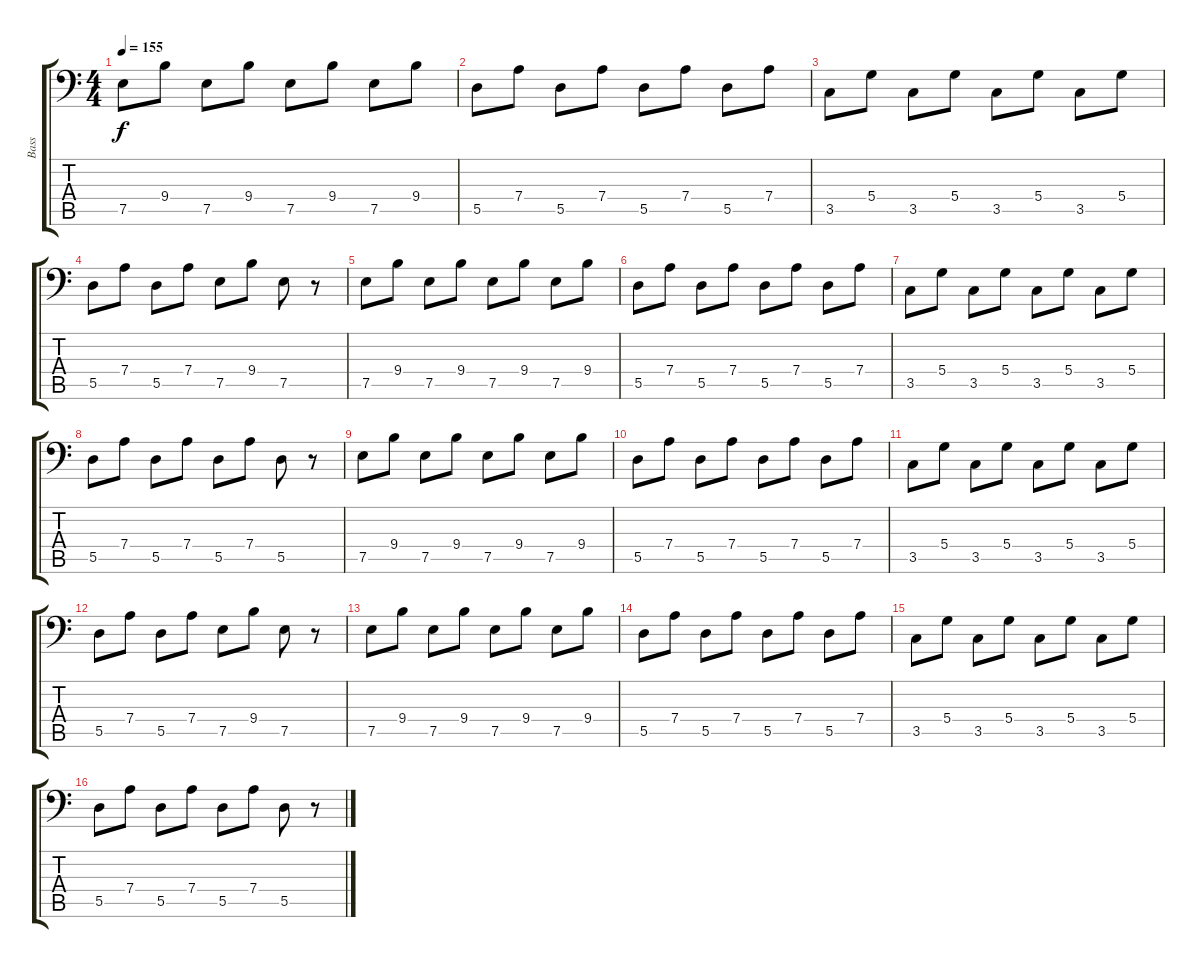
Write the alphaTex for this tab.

\track ("Bass" "Bass") {instrument electricbassfinger}
\staff {score tabs}
\tuning (E3 B2 G2 D2 A1 E1) {hide}
\ts (4 4)
\tempo 155
\clef f4
\ks c
7.5.8{dy f} 9.4.8 7.5.8 9.4.8 7.5.8 9.4.8 7.5.8 9.4.8 |
5.5.8 7.4.8 5.5.8 7.4.8 5.5.8 7.4.8 5.5.8 7.4.8 |
3.5.8 5.4.8 3.5.8 5.4.8 3.5.8 5.4.8 3.5.8 5.4.8 |
5.5.8 7.4.8 5.5.8 7.4.8 7.5.8 9.4.8 7.5.8 r.8 |
7.5.8 9.4.8 7.5.8 9.4.8 7.5.8 9.4.8 7.5.8 9.4.8 |
5.5.8 7.4.8 5.5.8 7.4.8 5.5.8 7.4.8 5.5.8 7.4.8 |
3.5.8 5.4.8 3.5.8 5.4.8 3.5.8 5.4.8 3.5.8 5.4.8 |
5.5.8 7.4.8 5.5.8 7.4.8 5.5.8 7.4.8 5.5.8 r.8 |
7.5.8 9.4.8 7.5.8 9.4.8 7.5.8 9.4.8 7.5.8 9.4.8 |
5.5.8 7.4.8 5.5.8 7.4.8 5.5.8 7.4.8 5.5.8 7.4.8 |
3.5.8 5.4.8 3.5.8 5.4.8 3.5.8 5.4.8 3.5.8 5.4.8 |
5.5.8 7.4.8 5.5.8 7.4.8 7.5.8 9.4.8 7.5.8 r.8 |
7.5.8 9.4.8 7.5.8 9.4.8 7.5.8 9.4.8 7.5.8 9.4.8 |
5.5.8 7.4.8 5.5.8 7.4.8 5.5.8 7.4.8 5.5.8 7.4.8 |
3.5.8 5.4.8 3.5.8 5.4.8 3.5.8 5.4.8 3.5.8 5.4.8 |
5.5.8 7.4.8 5.5.8 7.4.8 5.5.8 7.4.8 5.5.8 r.8
